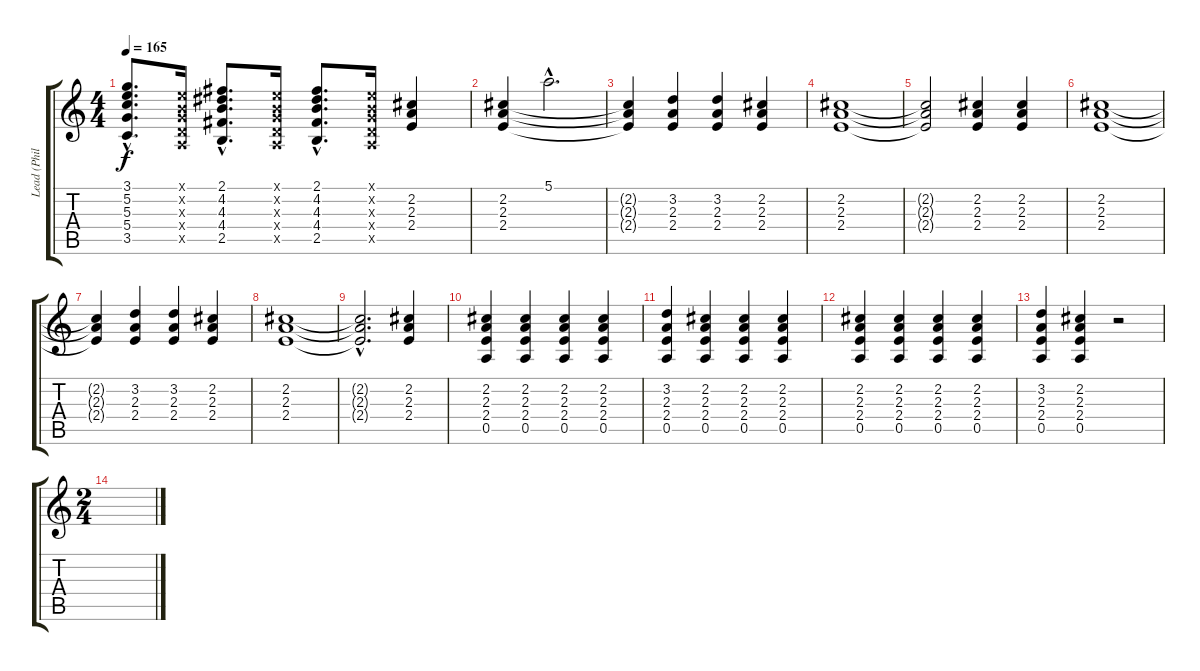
\track ("Lead (Phil Free)" "Lead (Phil") {instrument distortionguitar}
\staff {score tabs}
\tuning (E4 B3 G3 D3 A2 E2) {hide}
\ts (4 4)
\tempo 165
\clef g2
\ks c
(3.1{hac} 5.2{hac} 5.3{hac} 5.4{hac} 3.5{hac}).8{d dy f} (0.1{x} 0.2{x} 0.3{x} 0.4{x} 0.5{x}).16 (2.1{hac} 4.2{hac} 4.3{hac} 4.4{hac} 2.5{hac}).8{d} (0.1{x} 0.2{x} 0.3{x} 0.4{x} 0.5{x}).16 (2.1{hac} 4.2{hac} 4.3{hac} 4.4{hac} 2.5{hac}).8{d} (0.1{x} 0.2{x} 0.3{x} 0.4{x} 0.5{x}).16 (2.2 2.3 2.4).4 |
(2.2 2.3 2.4).4 5.1{hac}.2{d} |
(2.2{t} 2.3{t} 2.4{t}).4 (3.2 2.3 2.4).4 (3.2 2.3 2.4).4 (2.2 2.3 2.4).4 |
(2.2 2.3 2.4).1 |
(2.2{t} 2.3{t} 2.4{t}).2 (2.2 2.3 2.4).4 (2.2 2.3 2.4).4 |
(2.2 2.3 2.4).1 |
(2.2{t} 2.3{t} 2.4{t}).4 (3.2 2.3 2.4).4 (3.2 2.3 2.4).4 (2.2 2.3 2.4).4 |
(2.2 2.3 2.4).1 |
(2.2{hac t} 2.3{hac t} 2.4{hac t}).2{d} (2.2 2.3 2.4).4 |
(2.2 2.3 2.4 0.5).4 (2.2 2.3 2.4 0.5).4 (2.2 2.3 2.4 0.5).4 (2.2 2.3 2.4 0.5).4 |
(3.2 2.3 2.4 0.5).4 (2.2 2.3 2.4 0.5).4 (2.2 2.3 2.4 0.5).4 (2.2 2.3 2.4 0.5).4 |
(2.2 2.3 2.4 0.5).4 (2.2 2.3 2.4 0.5).4 (2.2 2.3 2.4 0.5).4 (2.2 2.3 2.4 0.5).4 |
(3.2 2.3 2.4 0.5).4 (2.2 2.3 2.4 0.5).4 r.2 |
\ts (2 4)
